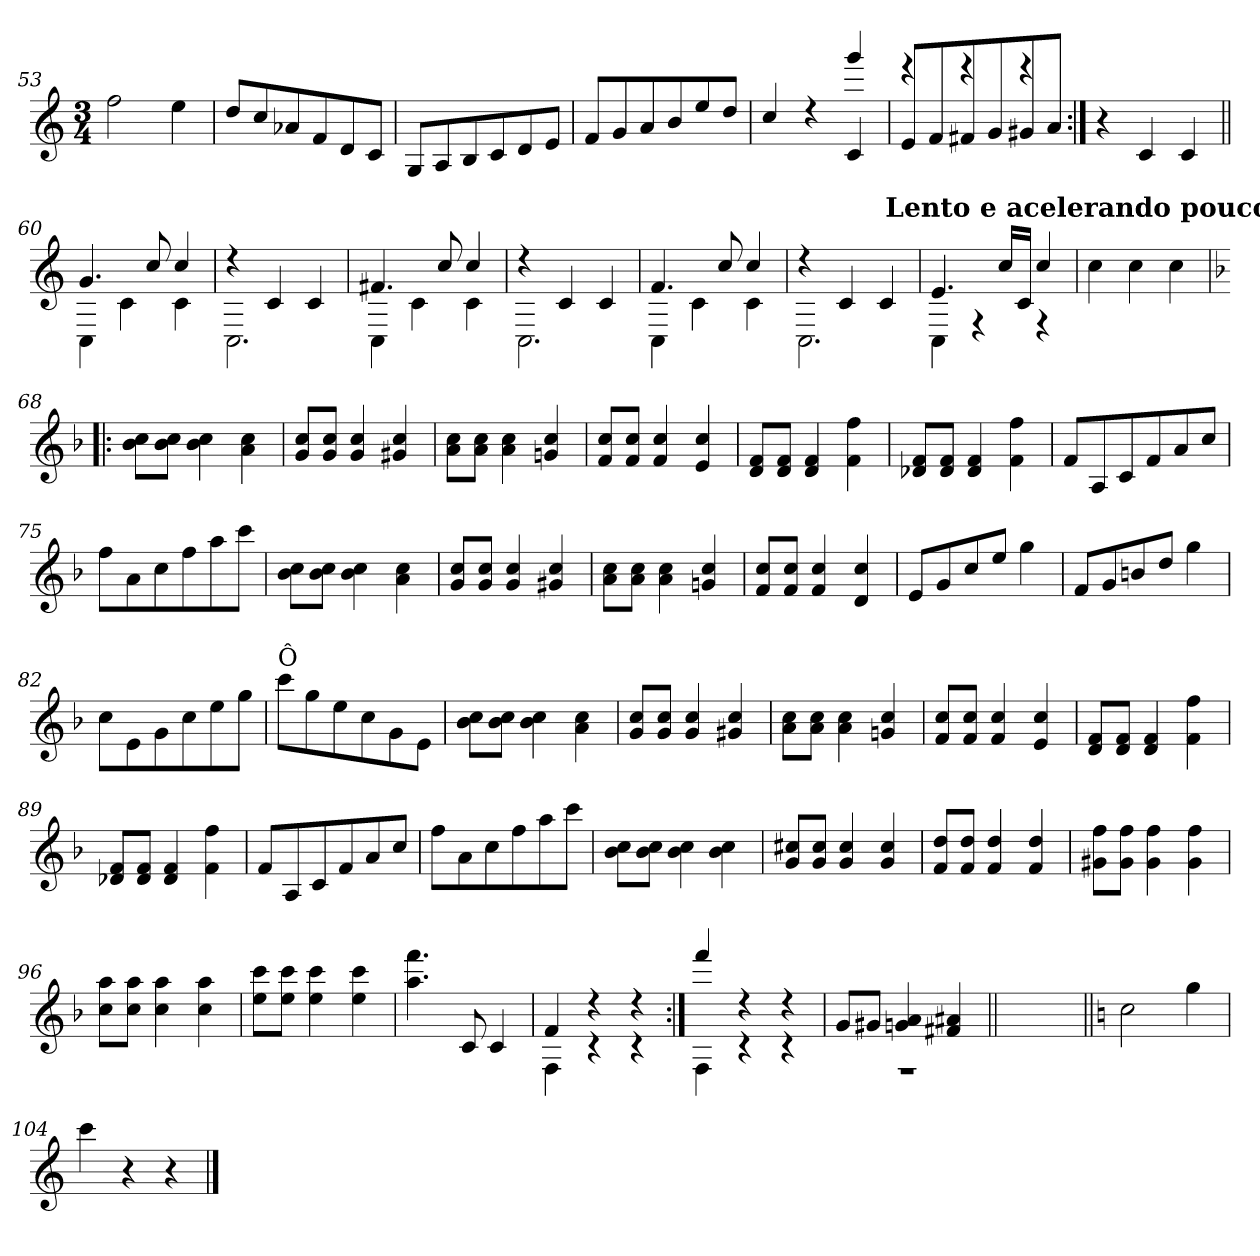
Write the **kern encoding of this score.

**kern
*part1
*staff1
*clefG2
*k[]
*C:
*M3/4
=53
2ff\
4ee\
!!LO:PB:g=z
=54
8dd/L
8cc/
8a-X/
8f/
8d/
8c/J
=55
8G/L
8A/
8B/
8c/
8d/
8e/J
=56
8f/L
8g/
8a/
8b/
8ee/
8dd/J
=57
*^
4cc/	2ryy
4rdd	.
4c/	4ggg!/
=58	=58
8e/L	4rddd
8f/	.
8f#X/	4rddd
8g/	.
8g#X/	4rddd
8a/J	.
*v	*v
!!LO:LB:g=z
=59:|!
4r
4c/
4c/
=60||
*^
4.g/	4C\
.	4c\
8cc/	.
4cc/	4c\
=61	=61
4rcc	2.C\
4c/	.
4c/	.
=62	=62
4.f#X/	4C\
.	4c\
8cc/	.
4cc/	4c\
=63	=63
4rcc	2.C\
4c/	.
4c/	.
=64	=64
4.f/	4C\
.	4c\
8cc/	.
4cc/	4c\
!!LO:LB:g=z	!!
=65	=65
4rcc	2.C\
4c/	.
4c/	.
=66	=66
4.e/	4C\
.	4rE
16cc/LL	.
16c/JJ	.
4cc/	4rE
*v	*v
!!LO:REH:place=s1:a:Bi:enc=none:t=Lento e acelerando pouco
=67
4cc\
4cc\
4cc\
=68!|:
*k[b-]
*F:
8b-\ 8cc\L
8b-\ 8cc\J
4b-\ 4cc\
4a\ 4cc\
=69
8g/ 8cc/L
8g/ 8cc/J
4g/ 4cc/
4g#X/ 4cc/
=70
8a\ 8cc\L
8a\ 8cc\J
4a\ 4cc\
4gn/ 4cc/
!!LO:LB:g=z
=71
8f/ 8cc/L
8f/ 8cc/J
4f/ 4cc/
4e/ 4cc/
=72
8d/ 8f/L
8d/ 8f/J
4d/ 4f/
4f\ 4ff\
=73
8d-X/ 8f/L
8d-/ 8f/J
4d-/ 4f/
4f\ 4ff\
=74
8f/L
8A/
8c/
8f/
8a/
8cc/J
=75
8ff\L
8a\
8cc\
8ff\
8aa\
8ccc\J
=76
8b-\ 8cc\L
8b-\ 8cc\J
4b-\ 4cc\
4a\ 4cc\
!!LO:LB:g=z
=77
8g/ 8cc/L
8g/ 8cc/J
4g/ 4cc/
4g#X/ 4cc/
=78
8a\ 8cc\L
8a\ 8cc\J
4a\ 4cc\
4gn/ 4cc/
=79
8f/ 8cc/L
8f/ 8cc/J
4f/ 4cc/
4d/ 4cc/
=80
8e/L
8g/
8cc/
8ee/J
4gg\
=81
8f/L
8g/
8bn/
8dd/J
4gg\
=82
8cc\L
8e\
8g\
8cc\
8ee\
8gg\J
!!LO:LB:g=z
=83
!LO:TX:a:t=Ô
8ccc\L
8gg\
8ee\
8cc\
8g\
8e\J
=84
8b-\ 8cc\L
8b-\ 8cc\J
4b-\ 4cc\
4a\ 4cc\
=85
8g/ 8cc/L
8g/ 8cc/J
4g/ 4cc/
4g#X/ 4cc/
=86
8a\ 8cc\L
8a\ 8cc\J
4a\ 4cc\
4gn/ 4cc/
=87
8f/ 8cc/L
8f/ 8cc/J
4f/ 4cc/
4e/ 4cc/
=88
8d/ 8f/L
8d/ 8f/J
4d/ 4f/
4f\ 4ff\
!!LO:LB:g=z
=89
8d-X/ 8f/L
8d-/ 8f/J
4d-/ 4f/
4f\ 4ff\
=90
8f/L
8A/
8c/
8f/
8a/
8cc/J
=91
8ff\L
8a\
8cc\
8ff\
8aa\
8ccc\J
=92
8b-\ 8cc\L
8b-\ 8cc\J
4b-\ 4cc\
4b-\ 4cc\
=93
8g/ 8cc#X/L
8g/ 8cc#/J
4g/ 4cc#/
4g/ 4cc#/
!!LO:LB:g=z
=94
8f/ 8dd/L
8f/ 8dd/J
4f/ 4dd/
4f/ 4dd/
=95
8g#X\ 8ff\L
8g#\ 8ff\J
4g#\ 4ff\
4g#\ 4ff\
=96
8cc\ 8aa\L
8cc\ 8aa\J
4cc\ 4aa\
4cc\ 4aa\
=97
8ee\ 8ccc\L
8ee\ 8ccc\J
4ee\ 4ccc\
4ee\ 4ccc\
=98
4.aa\ 4.fff\
8c/
4c/
=99
*^
4f/	4F\
4rdd	4rc
4rdd	4rc
!!LO:LB:g=z	!!
=100:|!	=100:|!
4fff/	4F\
4rdd	4rc
4rdd	4rc
=101	=101
!	!LO:N:vis=1
8g/L	2.rG
8g#X/J	.
4gn/ 4a/	.
4f#X/ 4a#X/	.
*v	*v
=102||
*stria0
2.ryy
=103||
*stria5
*k[]
*C:
2cc\
4gg\
=104
4ccc\
4r
4r
==
*-
